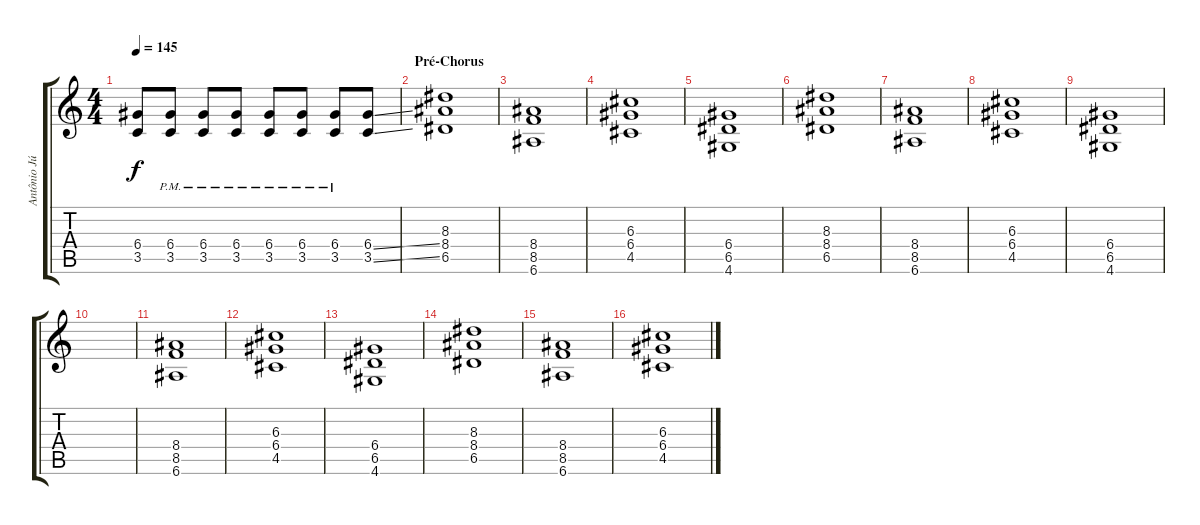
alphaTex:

\track ("Antônio Júlio Nastácia" "Antônio Jú") {instrument electricguitarmuted}
\staff {score tabs}
\tuning (E4 B3 G3 D3 A2 E2) {hide}
\ts (4 4)
\tempo 145
\clef g2
\ks c
(6.4 3.5).8{dy f} (6.4{pm} 3.5{pm}).8 (6.4{pm} 3.5{pm}).8 (6.4 3.5{pm}).8 (6.4{pm} 3.5{pm}).8 (6.4{pm} 3.5{pm}).8 (6.4 3.5{pm}).8 (6.4{ss} 3.5{ss}).8 |
\section ("" "Pré-Chorus")
(8.3 8.4 6.5).1{instrument electricguitarclean} |
(8.4 8.5 6.6).1 |
(6.3 6.4 4.5).1 |
(6.4 6.5 4.6).1 |
(8.3 8.4 6.5).1 |
(8.4 8.5 6.6).1 |
(6.3 6.4 4.5).1 |
(6.4 6.5 4.6).1 |
|
(8.4 8.5 6.6).1 |
(6.3 6.4 4.5).1 |
(6.4 6.5 4.6).1 |
(8.3 8.4 6.5).1{instrument electricguitarclean} |
(8.4 8.5 6.6).1 |
(6.3 6.4 4.5).1
